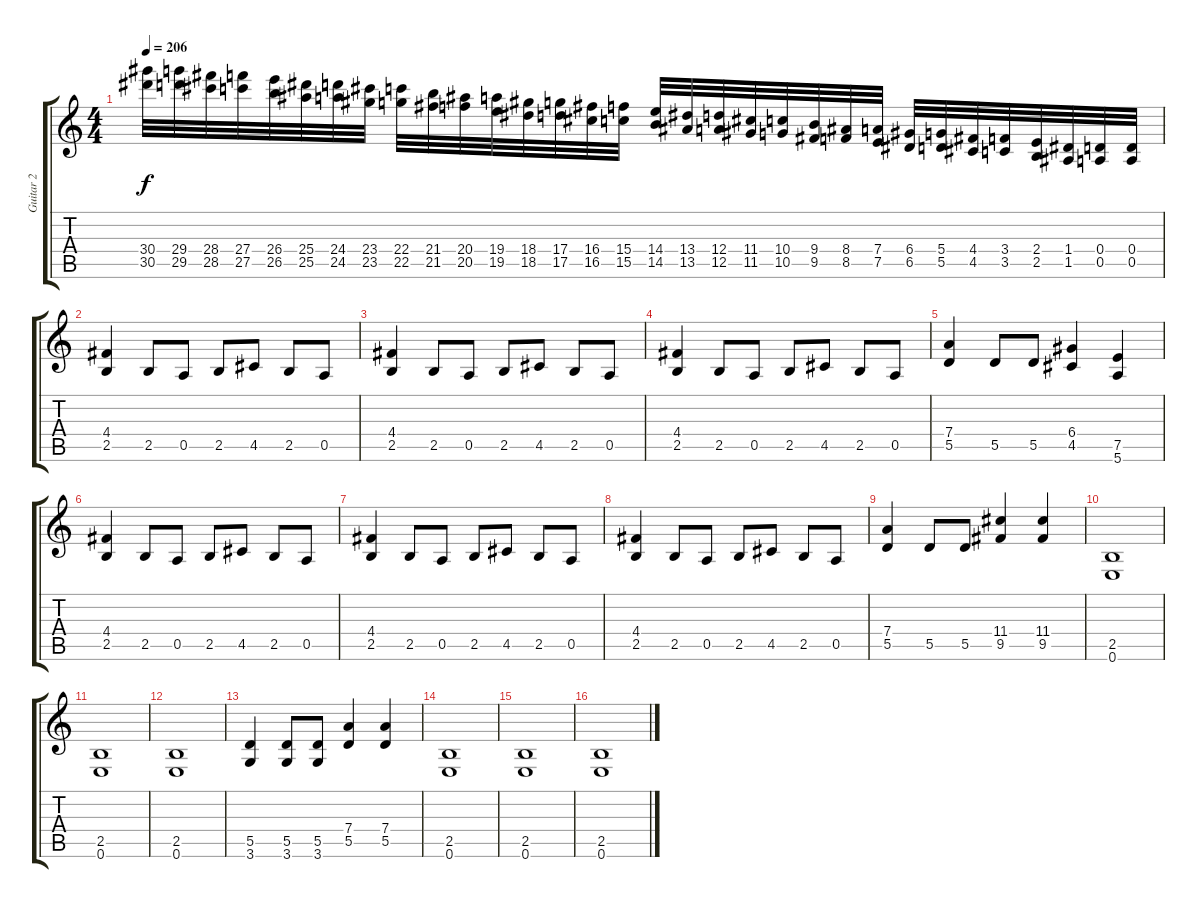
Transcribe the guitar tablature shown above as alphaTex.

\track ("Guitar 2" "Guitar 2") {instrument distortionguitar}
\staff {score tabs}
\tuning (E4 B3 G3 D3 A2 E2) {hide}
\ts (4 4)
\tempo 206
\clef g2
\ks c
(30.4 30.5).32{dy f} (29.4 29.5).32 (28.4 28.5).32 (27.4 27.5).32 (26.4 26.5).32 (25.4 25.5).32 (24.4 24.5).32 (23.4 23.5).32 (22.4 22.5).32 (21.4 21.5).32 (20.4 20.5).32 (19.4 19.5).32 (18.4 18.5).32 (17.4 17.5).32 (16.4 16.5).32 (15.4 15.5).32 (14.4 14.5).32 (13.4 13.5).32 (12.4 12.5).32 (11.4 11.5).32 (10.4 10.5).32 (9.4 9.5).32 (8.4 8.5).32 (7.4 7.5).32 (6.4 6.5).32 (5.4 5.5).32 (4.4 4.5).32 (3.4 3.5).32 (2.4 2.5).32 (1.4 1.5).32 (0.4 0.5).32 (0.4 0.5).32 |
(4.4 2.5).4 2.5.8 0.5.8 2.5.8 4.5.8 2.5.8 0.5.8 |
(4.4 2.5).4 2.5.8 0.5.8 2.5.8 4.5.8 2.5.8 0.5.8 |
(4.4 2.5).4 2.5.8 0.5.8 2.5.8 4.5.8 2.5.8 0.5.8 |
(7.4 5.5).4 5.5.8 5.5.8 (6.4 4.5).4 (7.5 5.6).4 |
(4.4 2.5).4 2.5.8 0.5.8 2.5.8 4.5.8 2.5.8 0.5.8 |
(4.4 2.5).4 2.5.8 0.5.8 2.5.8 4.5.8 2.5.8 0.5.8 |
(4.4 2.5).4 2.5.8 0.5.8 2.5.8 4.5.8 2.5.8 0.5.8 |
(7.4 5.5).4 5.5.8 5.5.8 (11.4 9.5).4 (11.4 9.5).4 |
(2.5 0.6).1 |
(2.5 0.6).1 |
(2.5 0.6).1 |
(5.5 3.6).4 (5.5 3.6).8 (5.5 3.6).8 (7.4 5.5).4 (7.4 5.5).4 |
(2.5 0.6).1 |
(2.5 0.6).1 |
(2.5 0.6).1
